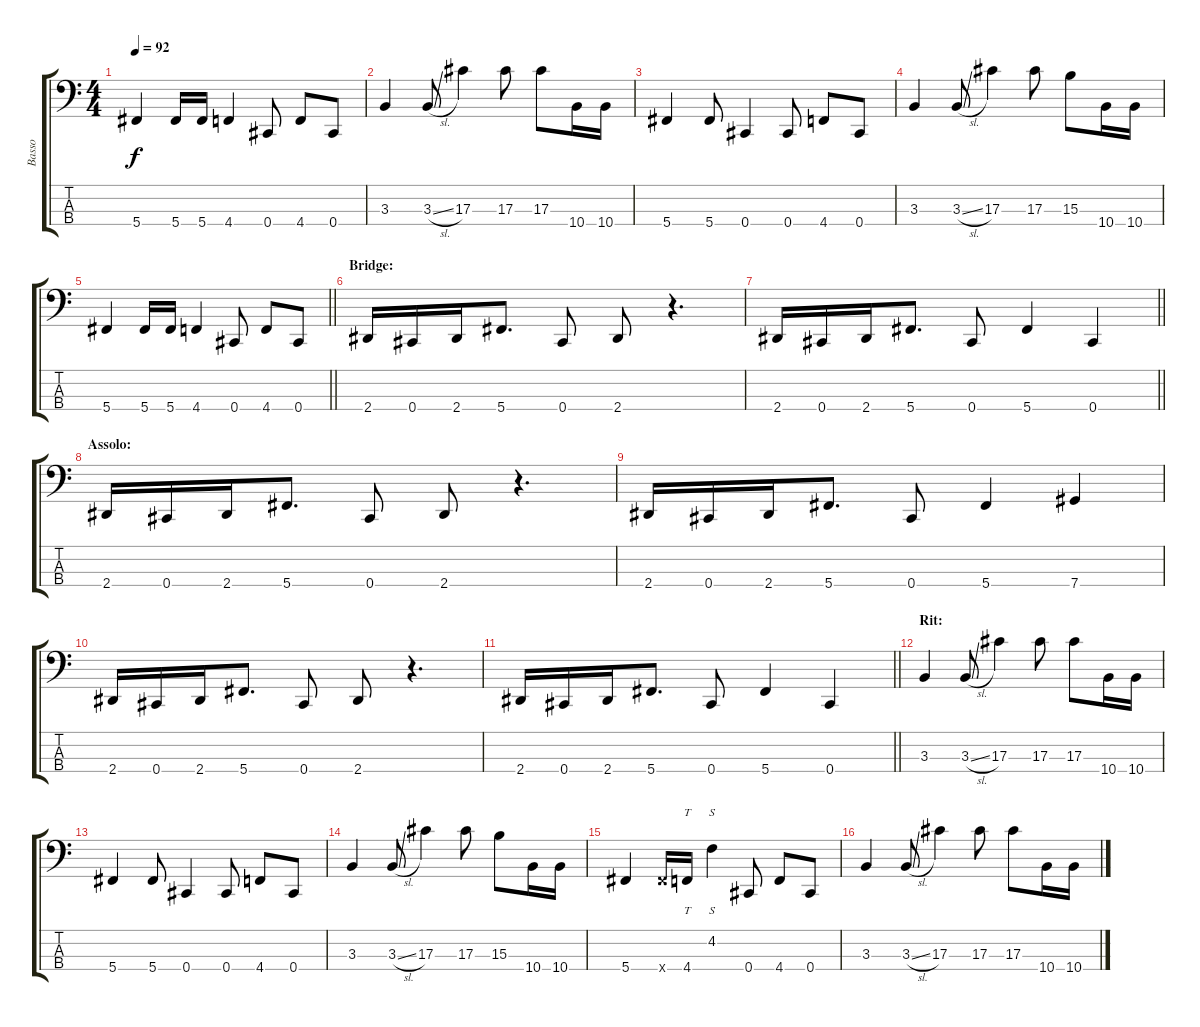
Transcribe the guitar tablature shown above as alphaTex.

\track ("Basso" "Basso") {instrument electricbassfinger}
\staff {score tabs}
\tuning (Gb2 Db2 Ab1 Db1) {hide}
\ts (4 4)
\tempo 92
\clef f4
\ks c
5.4.4{dy f} 5.4.16 5.4.16 4.4.4 0.4.8 4.4.8 0.4.8 |
3.3.4 3.3{sl}.8 17.3.4 17.3.8 17.3.8 10.4.16 10.4.16 |
5.4.4 5.4.8 0.4.4 0.4.8 4.4.8 0.4.8 |
3.3.4 3.3{sl}.8 17.3.4 17.3.8 15.3.8 10.4.16 10.4.16 |
\barLineRight lightlight
5.4.4 5.4.16 5.4.16 4.4.4 0.4.8 4.4.8 0.4.8 |
\section ("" "Bridge:")
2.4.16 0.4.16 2.4.16 5.4.8{d} 0.4.8 2.4.8 r.4{d} |
\barLineRight lightlight
2.4.16 0.4.16 2.4.16 5.4.8{d} 0.4.8 5.4.4 0.4.4 |
\section ("" "Assolo:")
2.4.16 0.4.16 2.4.16 5.4.8{d} 0.4.8 2.4.8 r.4{d} |
2.4.16 0.4.16 2.4.16 5.4.8{d} 0.4.8 5.4.4 7.4.4 |
2.4.16 0.4.16 2.4.16 5.4.8{d} 0.4.8 2.4.8 r.4{d} |
\barLineRight lightlight
2.4.16 0.4.16 2.4.16 5.4.8{d} 0.4.8 5.4.4 0.4.4 |
\section ("" "Rit:")
3.3.4 3.3{sl}.8 17.3.4 17.3.8 17.3.8 10.4.16 10.4.16 |
5.4.4 5.4.8 0.4.4 0.4.8 4.4.8 0.4.8 |
3.3.4 3.3{sl}.8 17.3.4 17.3.8 15.3.8 10.4.16 10.4.16 |
5.4.4 5.4{x}.16 4.4.16{tt instrument slapbass1} 4.2.4{s} 0.4.8{instrument electricbassfinger} 4.4.8 0.4.8 |
3.3.4 3.3{sl}.8 17.3.4 17.3.8 17.3.8 10.4.16 10.4.16
